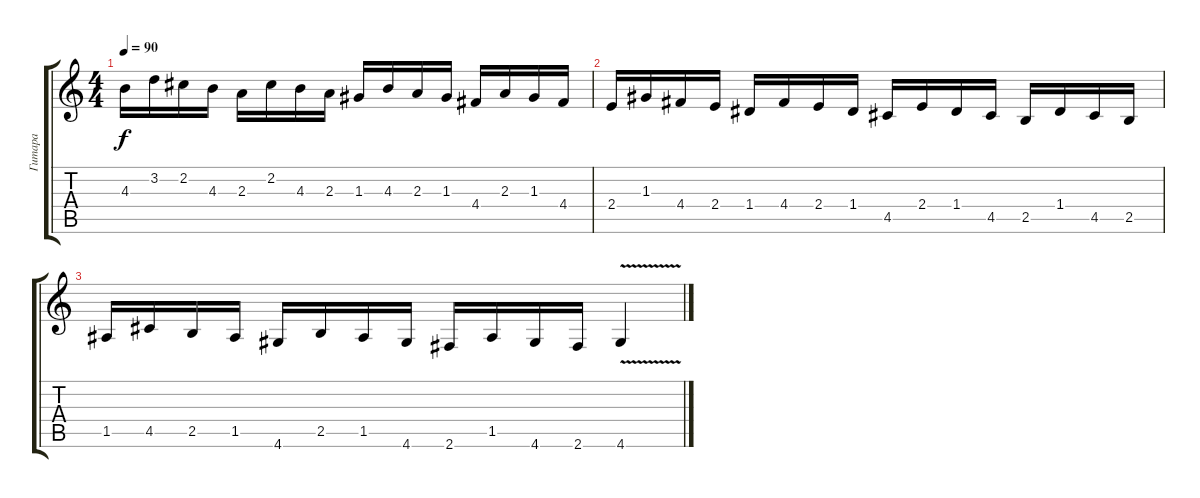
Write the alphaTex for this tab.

\track ("Гитара" "Гитара") {instrument distortionguitar}
\staff {score tabs}
\tuning (E4 B3 G3 D3 A2 E2) {hide}
\ts (4 4)
\tempo 90
\clef g2
\ks c
4.3.16{dy f} 3.2.16 2.2.16 4.3.16 2.3.16 2.2.16 4.3.16 2.3.16 1.3.16 4.3.16 2.3.16 1.3.16 4.4.16 2.3.16 1.3.16 4.4.16 |
2.4.16 1.3.16 4.4.16 2.4.16 1.4.16 4.4.16 2.4.16 1.4.16 4.5.16 2.4.16 1.4.16 4.5.16 2.5.16 1.4.16 4.5.16 2.5.16 |
1.5.16 4.5.16 2.5.16 1.5.16 4.6.16 2.5.16 1.5.16 4.6.16 2.6.16 1.5.16 4.6.16 2.6.16 4.6{v}.4
